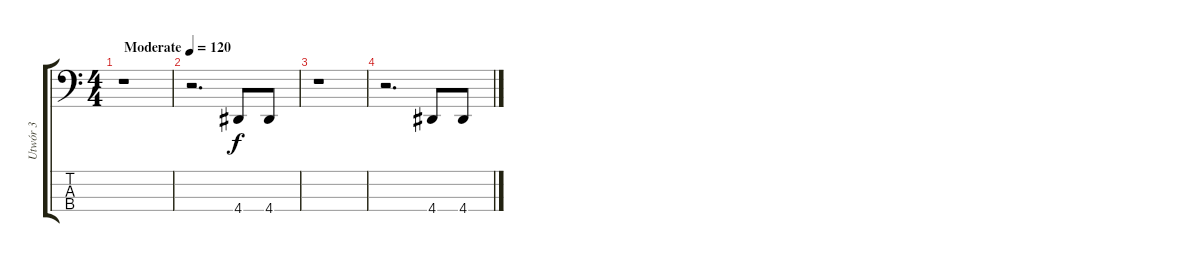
\track ("Utwór 3" "Utwór 3") {instrument electricbassfinger}
\staff {score tabs}
\tuning (E2 B1 Gb1 B0) {hide}
\ts (4 4)
\tempo (120 "Moderate")
\tempo 140
\tempo (120 "Moderate")
\clef f4
\ks c
r.1{dy f instrument electricbassfinger} |
r.2{d} 4.4.8 4.4.8 |
r.1 |
r.2{d} 4.4.8 4.4.8
